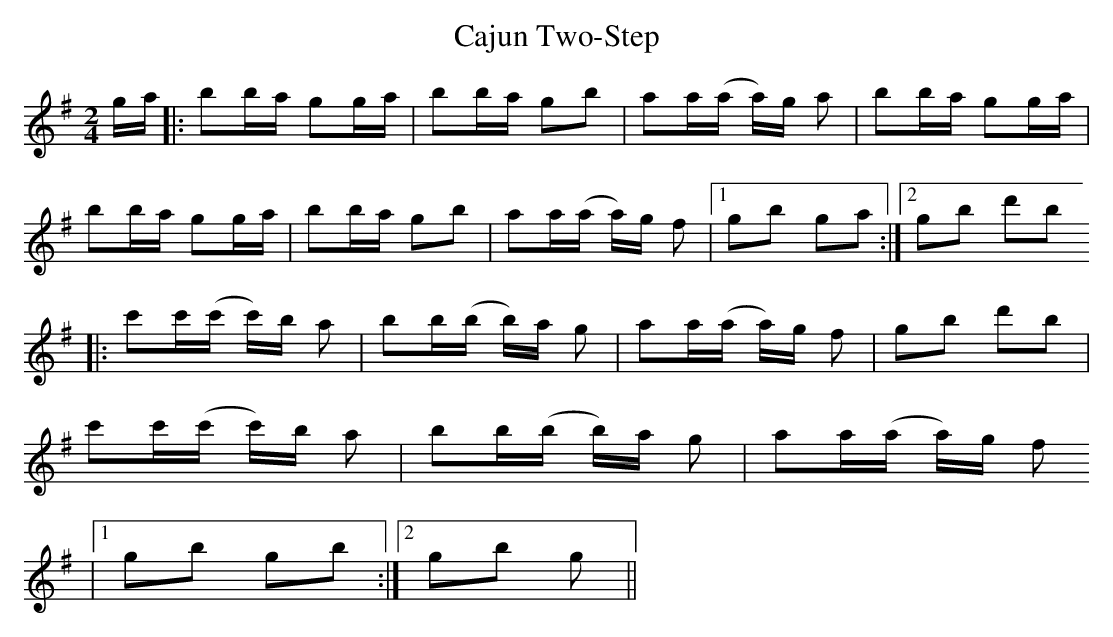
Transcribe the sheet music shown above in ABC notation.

X:1
T:Cajun Two-Step
M:2/4
L:1/8
K:G
g/a/ |: bb/a/ gg/a/ | bb/a/ gb | aa/(a/ a/)g/ a | bb/a/ gg/a/ |
bb/a/ gg/a/ | bb/a/ gb | aa/(a/ a/)g/ f |1 gb ga :|2 gb d'b
|: c'c'/(c'/ c'/)b/ a | bb/(b/ b/)a/ g | aa/(a/ a/)g/ f | gb d'b |
c'c'/(c'/ c'/)b/ a | bb/(b/ b/)a/ g | aa/(a/ a/)g/ f
|1 gb gb :|2 gb g ||
